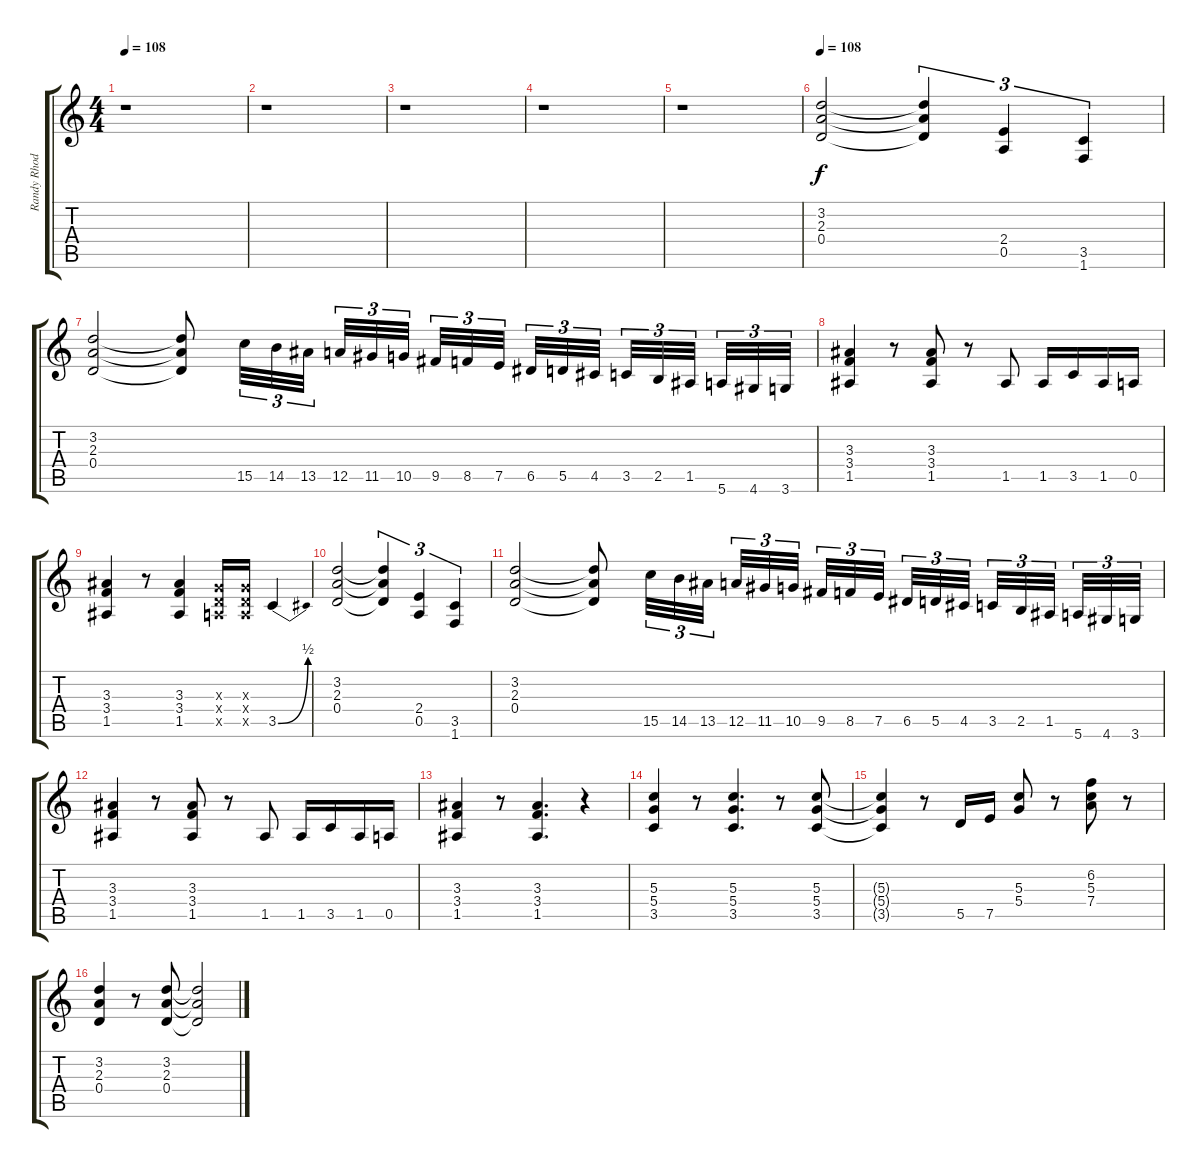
\track ("Randy Rhodes" "Randy Rhod") {instrument distortionguitar}
\staff {score tabs}
\tuning (E4 B3 G3 D3 A2 E2) {hide}
\ts (4 4)
\tempo 108
\clef g2
\ks c
r.1{dy f} |
r.1 |
r.1 |
r.1 |
r.1 |
\tempo 108
(3.2 2.3 0.4).2 (3.2{t} 2.3{t} 0.4{t}).4{tu (3 2)} (2.4 0.5).4{tu (3 2)} (3.5 1.6).4{tu (3 2)} |
(3.2 2.3 0.4).2 (3.2{t} 2.3{t} 0.4{t}).8 15.5.32{tu (3 2)} 14.5.32{tu (3 2)} 13.5.32{tu (3 2)} 12.5.32{tu (3 2)} 11.5.32{tu (3 2)} 10.5.32{tu (3 2)} 9.5.32{tu (3 2)} 8.5.32{tu (3 2)} 7.5.32{tu (3 2)} 6.5.32{tu (3 2)} 5.5.32{tu (3 2)} 4.5.32{tu (3 2)} 3.5.32{tu (3 2)} 2.5.32{tu (3 2)} 1.5.32{tu (3 2)} 5.6.32{tu (3 2)} 4.6.32{tu (3 2)} 3.6.32{tu (3 2)} |
(3.3 3.4 1.5).4 r.8 (3.3 3.4 1.5).8 r.8 1.5.8 1.5.16 3.5.16 1.5.16 0.5.16 |
(3.3 3.4 1.5).4 r.8 (3.3 3.4 1.5).4 (0.3{x} 0.4{x} 0.5{x}).16 (0.3{x} 0.4{x} 0.5{x}).16 3.5{be (bend 0 0 60 2)}.4 |
(3.2 2.3 0.4).2 (3.2{t} 2.3{t} 0.4{t}).4{tu (3 2)} (2.4 0.5).4{tu (3 2)} (3.5 1.6).4{tu (3 2)} |
(3.2 2.3 0.4).2 (3.2{t} 2.3{t} 0.4{t}).8 15.5.32{tu (3 2)} 14.5.32{tu (3 2)} 13.5.32{tu (3 2)} 12.5.32{tu (3 2)} 11.5.32{tu (3 2)} 10.5.32{tu (3 2)} 9.5.32{tu (3 2)} 8.5.32{tu (3 2)} 7.5.32{tu (3 2)} 6.5.32{tu (3 2)} 5.5.32{tu (3 2)} 4.5.32{tu (3 2)} 3.5.32{tu (3 2)} 2.5.32{tu (3 2)} 1.5.32{tu (3 2)} 5.6.32{tu (3 2)} 4.6.32{tu (3 2)} 3.6.32{tu (3 2)} |
(3.3 3.4 1.5).4 r.8 (3.3 3.4 1.5).8 r.8 1.5.8 1.5.16 3.5.16 1.5.16 0.5.16 |
(3.3 3.4 1.5).4 r.8 (3.3 3.4 1.5).4{d} r.4 |
(5.3 5.4 3.5).4 r.8 (5.3 5.4 3.5).4{d} r.8 (5.3 5.4 3.5).8 |
(5.3{t} 5.4{t} 3.5{t}).4 r.8 5.5.16 7.5.16 (5.3 5.4).8 r.8 (6.2 5.3 7.4).8 r.8 |
(3.2 2.3 0.4).4 r.8 (3.2 2.3 0.4).8 (3.2{t} 2.3{t} 0.4{t}).2
